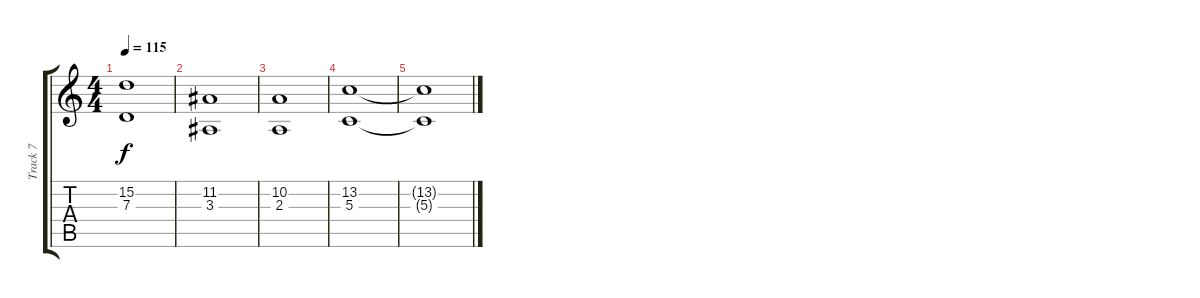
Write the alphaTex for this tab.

\track ("Track 7" "Track 7") {instrument choiraahs}
\staff {score tabs}
\tuning (E4 B3 G3 D3 A2 E2) {hide}
\ts (4 4)
\tempo 115
\clef g2
\ks c
(15.2 7.3).1{dy f volume 0} |
(11.2 3.3).1{volume 13} |
(10.2 2.3).1{volume 8} |
(13.2 5.3).1{volume 13} |
(13.2{t} 5.3{t}).1{volume 0}
